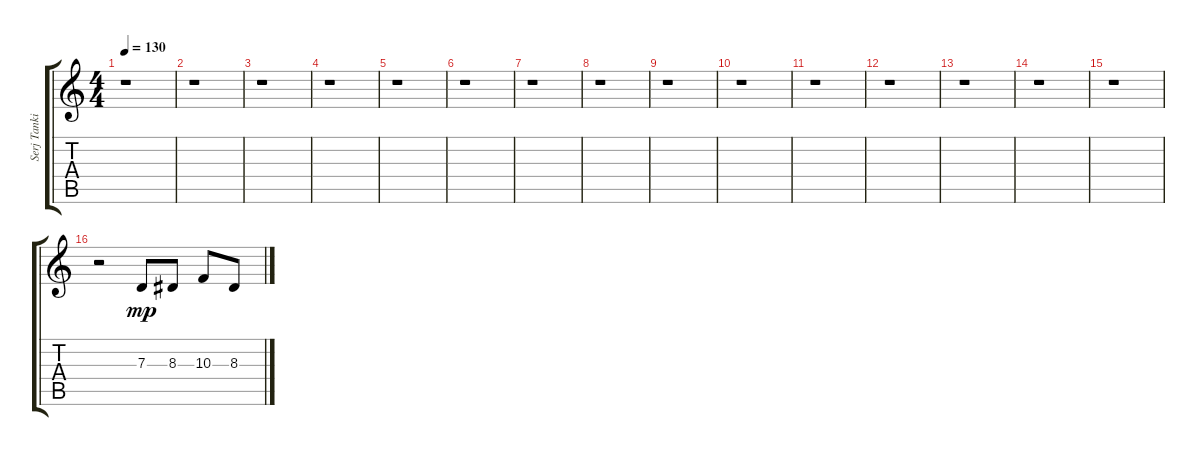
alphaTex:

\track ("Serj Tankian" "Serj Tanki") {instrument cello}
\staff {score tabs}
\tuning (E4 B3 G3 D3 A2 E2) {hide}
\ts (4 4)
\tempo 130
\clef g2
\ks c
r.1{dy mp} |
r.1 |
r.1 |
r.1 |
r.1 |
r.1 |
r.1 |
r.1 |
r.1 |
r.1 |
r.1 |
r.1 |
r.1 |
r.1 |
r.1 |
r.2 7.3.8 8.3.8 10.3.8 8.3.8
